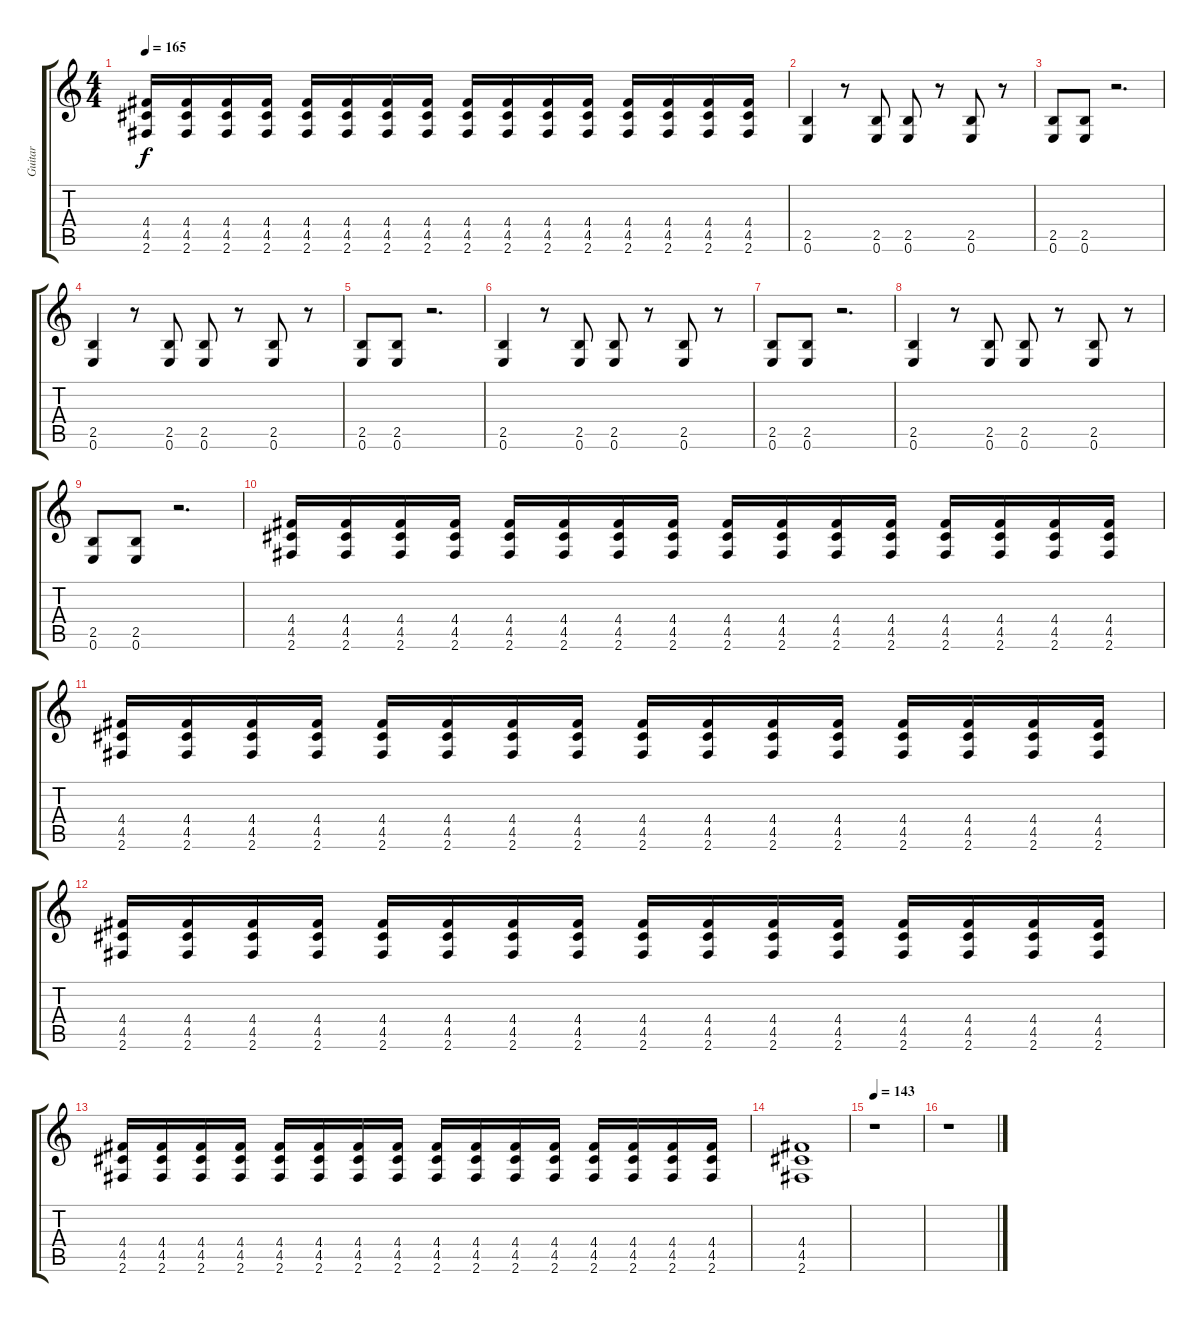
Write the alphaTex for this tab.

\track ("Guitar" "Guitar") {instrument distortionguitar}
\staff {score tabs}
\tuning (E4 B3 G3 D3 A2 E2) {hide}
\ts (4 4)
\tempo 165
\clef g2
\ks c
(4.4 4.5 2.6).16{dy f} (4.4 4.5 2.6).16 (4.4 4.5 2.6).16 (4.4 4.5 2.6).16 (4.4 4.5 2.6).16 (4.4 4.5 2.6).16 (4.4 4.5 2.6).16 (4.4 4.5 2.6).16 (4.4 4.5 2.6).16 (4.4 4.5 2.6).16 (4.4 4.5 2.6).16 (4.4 4.5 2.6).16 (4.4 4.5 2.6).16 (4.4 4.5 2.6).16 (4.4 4.5 2.6).16 (4.4 4.5 2.6).16 |
(2.5 0.6).4 r.8 (2.5 0.6).8 (2.5 0.6).8 r.8 (2.5 0.6).8 r.8 |
(2.5 0.6).8 (2.5 0.6).8 r.2{d} |
(2.5 0.6).4 r.8 (2.5 0.6).8 (2.5 0.6).8 r.8 (2.5 0.6).8 r.8 |
(2.5 0.6).8 (2.5 0.6).8 r.2{d} |
(2.5 0.6).4 r.8 (2.5 0.6).8 (2.5 0.6).8 r.8 (2.5 0.6).8 r.8 |
(2.5 0.6).8 (2.5 0.6).8 r.2{d} |
(2.5 0.6).4 r.8 (2.5 0.6).8 (2.5 0.6).8 r.8 (2.5 0.6).8 r.8 |
(2.5 0.6).8 (2.5 0.6).8 r.2{d} |
(4.4 4.5 2.6).16 (4.4 4.5 2.6).16 (4.4 4.5 2.6).16 (4.4 4.5 2.6).16 (4.4 4.5 2.6).16 (4.4 4.5 2.6).16 (4.4 4.5 2.6).16 (4.4 4.5 2.6).16 (4.4 4.5 2.6).16 (4.4 4.5 2.6).16 (4.4 4.5 2.6).16 (4.4 4.5 2.6).16 (4.4 4.5 2.6).16 (4.4 4.5 2.6).16 (4.4 4.5 2.6).16 (4.4 4.5 2.6).16 |
(4.4 4.5 2.6).16 (4.4 4.5 2.6).16 (4.4 4.5 2.6).16 (4.4 4.5 2.6).16 (4.4 4.5 2.6).16 (4.4 4.5 2.6).16 (4.4 4.5 2.6).16 (4.4 4.5 2.6).16 (4.4 4.5 2.6).16 (4.4 4.5 2.6).16 (4.4 4.5 2.6).16 (4.4 4.5 2.6).16 (4.4 4.5 2.6).16 (4.4 4.5 2.6).16 (4.4 4.5 2.6).16 (4.4 4.5 2.6).16 |
(4.4 4.5 2.6).16 (4.4 4.5 2.6).16 (4.4 4.5 2.6).16 (4.4 4.5 2.6).16 (4.4 4.5 2.6).16 (4.4 4.5 2.6).16 (4.4 4.5 2.6).16 (4.4 4.5 2.6).16 (4.4 4.5 2.6).16 (4.4 4.5 2.6).16 (4.4 4.5 2.6).16 (4.4 4.5 2.6).16 (4.4 4.5 2.6).16 (4.4 4.5 2.6).16 (4.4 4.5 2.6).16 (4.4 4.5 2.6).16 |
(4.4 4.5 2.6).16 (4.4 4.5 2.6).16 (4.4 4.5 2.6).16 (4.4 4.5 2.6).16 (4.4 4.5 2.6).16 (4.4 4.5 2.6).16 (4.4 4.5 2.6).16 (4.4 4.5 2.6).16 (4.4 4.5 2.6).16 (4.4 4.5 2.6).16 (4.4 4.5 2.6).16 (4.4 4.5 2.6).16 (4.4 4.5 2.6).16 (4.4 4.5 2.6).16 (4.4 4.5 2.6).16 (4.4 4.5 2.6).16 |
(4.4 4.5 2.6).1 |
\tempo 143
r.1 |
r.1
